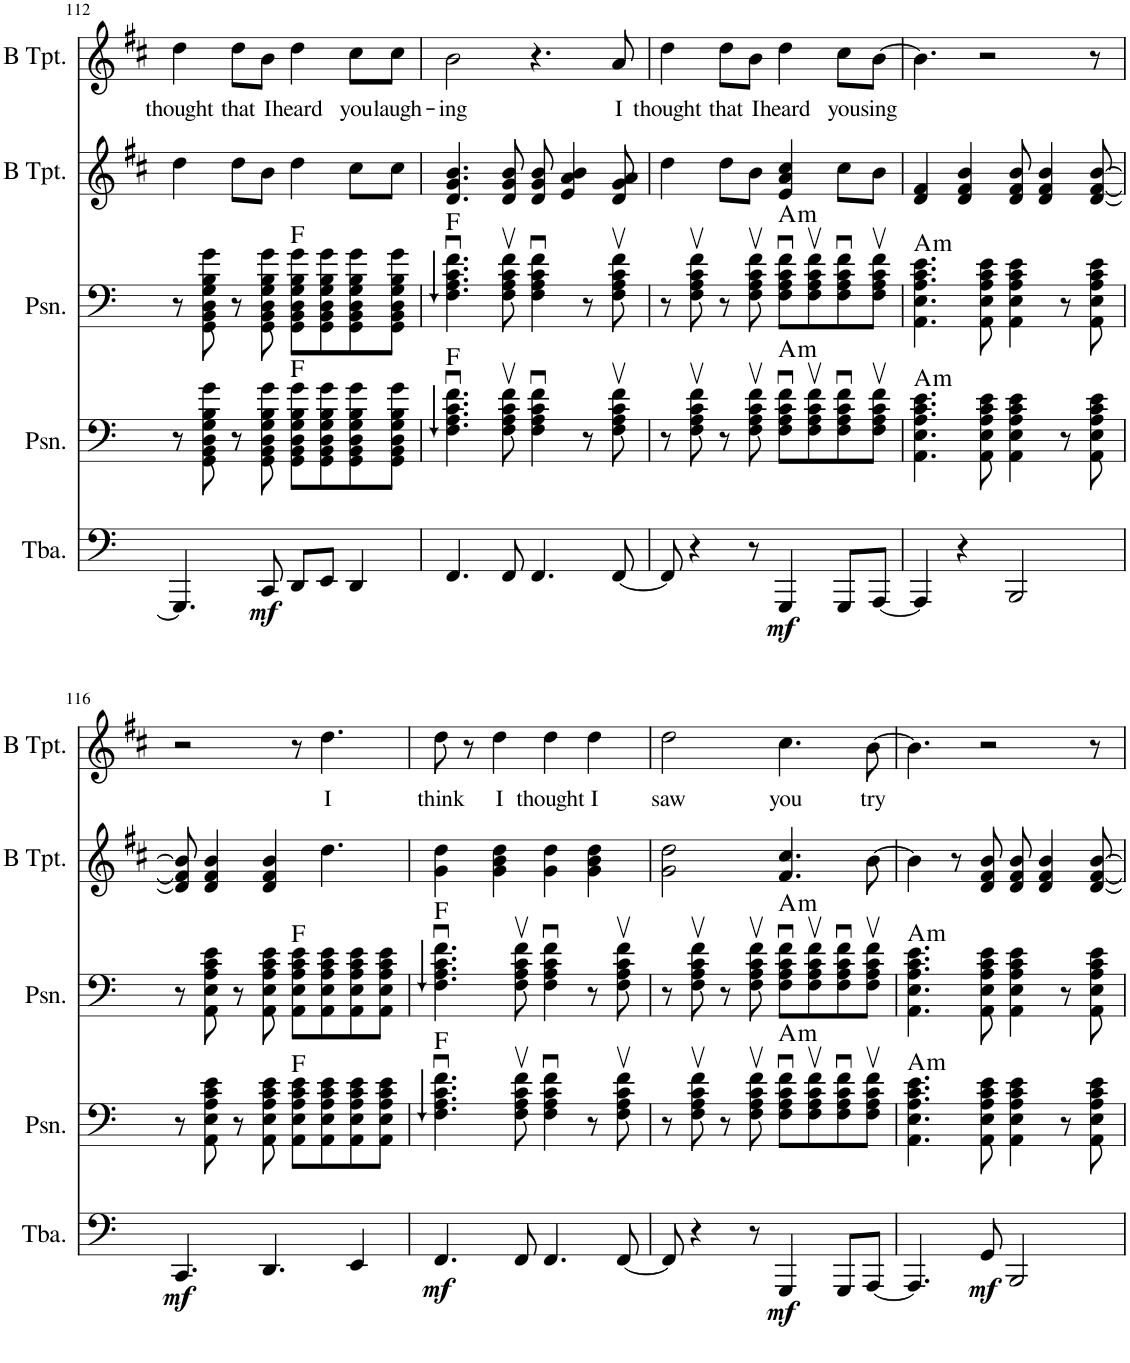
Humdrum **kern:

**kern	**dynam	**kern	**kern	**harte	**kern	**kern	**text
*part5	*part5	*part4	*part3	*part3	*part2	*part1	*part1
*staff5	*staff5	*staff4	*staff3	*	*staff2	*staff1	*staff1
*I"Tuba	*	*I"Posaune	*I"Posaune	*	*I"Trompete in B	*I"Trompete in B	*
*I'Tba.	*	*I'Psn.	*I'Psn.	*	*	*	*
!!LO:PB:g=z
*clefF4	*	*clefF4	*clefF4	*	*clefG2	*clefG2	*
*	*	*	*	*	*Trd1c2	*Trd1c2	*
*k[]	*	*k[]	*k[]	*	*k[f#c#]	*k[f#c#]	*
*M4/4	*	*M4/4	*M4/4	*	*M4/4	*M4/4	*
=112	=112	=112	=112	=112	=112	=112	=112
!	!	!	!	!	!	!	!LO:LY:b
4.GGG/]	.	8r	8r	.	4dd\	4dd\	thought
.	.	8GG\ 8BB\ 8D\ 8G\ 8B\ 8g\	8GG\ 8BB\ 8D\ 8G\ 8B\ 8g\	.	.	.	.
!	!	!	!	!	!	!	!LO:LY:b
.	.	8r	8r	.	8dd\L	8dd\L	that
!	!LO:DY:b	!	!	!	!	!	!LO:LY:b
8CC/	mf	8GG\ 8BB\ 8D\ 8G\ 8B\ 8g\	8GG\ 8BB\ 8D\ 8G\ 8B\ 8g\	.	8b\J	8b\J	I
!	!	!	!	!	!	!	!LO:LY:b
8DD/L	.	8GG\ 8BB\ 8D\ 8G\ 8B\ 8g\L	8GG\ 8BB\ 8D\ 8G\ 8B\ 8g\L	F:maj	4dd\	4dd\	heard
8EE/J	.	8GG\ 8BB\ 8D\ 8G\ 8B\ 8g\	8GG\ 8BB\ 8D\ 8G\ 8B\ 8g\	.	.	.	.
!	!	!	!	!	!	!	!LO:LY:b
4DD/	.	8GG\ 8BB\ 8D\ 8G\ 8B\ 8g\	8GG\ 8BB\ 8D\ 8G\ 8B\ 8g\	.	8cc#\L	8cc#\L	you
!	!	!	!	!	!	!	!LO:LY:b
.	.	8GG\ 8BB\ 8D\ 8G\ 8B\ 8g\J	8GG\ 8BB\ 8D\ 8G\ 8B\ 8g\J	.	8cc#\J	8cc#\J	laugh-
=113	=113	=113	=113	=113	=113	=113	=113
!	!	!	!	!	!	!	!LO:LY:b
4.FF/	.	4.F\::u 4.A\::u 4.c\::u 4.f\::u	4.F\::u 4.A\::u 4.c\::u 4.f\::u	F:maj	4.d/ 4.g/ 4.b/	2b\	-ing
8FF/	.	8F\v 8A\v 8c\v 8f\v	8F\v 8A\v 8c\v 8f\v	.	8d/ 8g/ 8b/	.	.
4.FF/	.	4F\u 4A\u 4c\u 4f\u	4F\u 4A\u 4c\u 4f\u	.	8d/ 8g/ 8b/	4.r	.
.	.	.	.	.	4e/ 4a/ 4b/	.	.
.	.	8r	8r	.	.	.	.
!	!	!	!	!	!	!	!LO:LY:b
[8FF/	.	8F\v 8A\v 8c\v 8f\v	8F\v 8A\v 8c\v 8f\v	.	8d/ 8g/ 8a/	8a/	I
=114	=114	=114	=114	=114	=114	=114	=114
!	!	!	!	!	!	!	!LO:LY:b
8FF/]	.	8r	8r	.	4dd\	4dd\	thought
4r	.	8F\v 8A\v 8c\v 8f\v	8F\v 8A\v 8c\v 8f\v	.	.	.	.
!	!	!	!	!	!	!	!LO:LY:b
.	.	8r	8r	.	8dd\L	8dd\L	that
!	!	!	!	!	!	!	!LO:LY:b
8r	.	8F\v 8A\v 8c\v 8f\v	8F\v 8A\v 8c\v 8f\v	.	8b\J	8b\J	I
!	!LO:DY:b	!	!	!LO:H:kt=m	!	!	!LO:LY:b
4GGG/	mf	8F\u 8A\u 8c\u 8f\uL	8F\u 8A\u 8c\u 8f\uL	A:min	4e/ 4a/ 4cc#/	4dd\	heard
.	.	8F\v 8A\v 8c\v 8f\v	8F\v 8A\v 8c\v 8f\v	.	.	.	.
!	!	!	!	!	!	!	!LO:LY:b
8GGG/L	.	8F\u 8A\u 8c\u 8f\u	8F\u 8A\u 8c\u 8f\u	.	8cc#\L	8cc#\L	you
!	!	!	!	!	!	!	!LO:LY:b
[8AAA/J	.	8F\v 8A\v 8c\v 8f\vJ	8F\v 8A\v 8c\v 8f\vJ	.	8b\J	[8b\J	sing
=115	=115	=115	=115	=115	=115	=115	=115
!	!	!	!	!LO:H:kt=m	!	!	!
4AAA/]	.	4.AA\ 4.E\ 4.A\ 4.c\ 4.e\	4.AA\ 4.E\ 4.A\ 4.c\ 4.e\	A:min	4d/ 4f#/	4.b\]	.
4r	.	.	.	.	4d/ 4f#/ 4b/	.	.
.	.	8AA\ 8E\ 8A\ 8c\ 8e\	8AA\ 8E\ 8A\ 8c\ 8e\	.	.	2r	.
2BBB/	.	4AA\ 4E\ 4A\ 4c\ 4e\	4AA\ 4E\ 4A\ 4c\ 4e\	.	8d/ 8f#/ 8b/	.	.
.	.	.	.	.	4d/ 4f#/ 4b/	.	.
.	.	8r	8r	.	.	.	.
.	.	8AA\ 8E\ 8A\ 8c\ 8e\	8AA\ 8E\ 8A\ 8c\ 8e\	.	[8d/ [8f#/ [8b/	8r	.
!!LO:LB:g=z
=116	=116	=116	=116	=116	=116	=116	=116
!	!LO:DY:b	!	!	!	!	!	!
4.CC/	mf	8r	8r	.	8d/] 8f#/] 8b/]	2r	.
.	.	8AA\ 8E\ 8A\ 8c\ 8e\	8AA\ 8E\ 8A\ 8c\ 8e\	.	4d/ 4f#/ 4b/	.	.
.	.	8r	8r	.	.	.	.
4.DD/	.	8AA\ 8E\ 8A\ 8c\ 8e\	8AA\ 8E\ 8A\ 8c\ 8e\	.	4d/ 4f#/ 4b/	.	.
.	.	8AA\ 8E\ 8A\ 8c\ 8e\L	8AA\ 8E\ 8A\ 8c\ 8e\L	F:maj	.	8r	.
!	!	!	!	!	!	!	!LO:LY:b
.	.	8AA\ 8E\ 8A\ 8c\ 8e\	8AA\ 8E\ 8A\ 8c\ 8e\	.	4.dd\	4.dd\	I
4EE/	.	8AA\ 8E\ 8A\ 8c\ 8e\	8AA\ 8E\ 8A\ 8c\ 8e\	.	.	.	.
.	.	8AA\ 8E\ 8A\ 8c\ 8e\J	8AA\ 8E\ 8A\ 8c\ 8e\J	.	.	.	.
=117	=117	=117	=117	=117	=117	=117	=117
!	!LO:DY:b	!	!	!	!	!	!LO:LY:b
4.FF/	mf	4.F\::u 4.A\::u 4.c\::u 4.f\::u	4.F\::u 4.A\::u 4.c\::u 4.f\::u	F:maj	4g\ 4dd\	8dd\	think
.	.	.	.	.	.	8r	.
!	!	!	!	!	!	!	!LO:LY:b
.	.	.	.	.	4g\ 4b\ 4dd\	4dd\	I
8FF/	.	8F\v 8A\v 8c\v 8f\v	8F\v 8A\v 8c\v 8f\v	.	.	.	.
!	!	!	!	!	!	!	!LO:LY:b
4.FF/	.	4F\u 4A\u 4c\u 4f\u	4F\u 4A\u 4c\u 4f\u	.	4g\ 4dd\	4dd\	thought
!	!	!	!	!	!	!	!LO:LY:b
.	.	8r	8r	.	4g\ 4b\ 4dd\	4dd\	I
[8FF/	.	8F\v 8A\v 8c\v 8f\v	8F\v 8A\v 8c\v 8f\v	.	.	.	.
=118	=118	=118	=118	=118	=118	=118	=118
!	!	!	!	!	!	!	!LO:LY:b
8FF/]	.	8r	8r	.	2g\ 2dd\	2dd\	saw
4r	.	8F\v 8A\v 8c\v 8f\v	8F\v 8A\v 8c\v 8f\v	.	.	.	.
.	.	8r	8r	.	.	.	.
8r	.	8F\v 8A\v 8c\v 8f\v	8F\v 8A\v 8c\v 8f\v	.	.	.	.
!	!LO:DY:b	!	!	!LO:H:kt=m	!	!	!LO:LY:b
4GGG/	mf	8F\u 8A\u 8c\u 8f\uL	8F\u 8A\u 8c\u 8f\uL	A:min	4.f#/ 4.cc#/	4.cc#\	you
.	.	8F\v 8A\v 8c\v 8f\v	8F\v 8A\v 8c\v 8f\v	.	.	.	.
8GGG/L	.	8F\u 8A\u 8c\u 8f\u	8F\u 8A\u 8c\u 8f\u	.	.	.	.
!	!	!	!	!	!	!	!LO:LY:b
[8AAA/J	.	8F\v 8A\v 8c\v 8f\vJ	8F\v 8A\v 8c\v 8f\vJ	.	[8b\	[8b\	try
=119	=119	=119	=119	=119	=119	=119	=119
!	!	!	!	!LO:H:kt=m	!	!	!
4.AAA/]	.	4.AA\ 4.E\ 4.A\ 4.c\ 4.e\	4.AA\ 4.E\ 4.A\ 4.c\ 4.e\	A:min	4b\]	4.b\]	.
.	.	.	.	.	8r	.	.
!	!LO:DY:b	!	!	!	!	!	!
8GG/	mf	8AA\ 8E\ 8A\ 8c\ 8e\	8AA\ 8E\ 8A\ 8c\ 8e\	.	8d/ 8f#/ 8b/	2r	.
2BBB/	.	4AA\ 4E\ 4A\ 4c\ 4e\	4AA\ 4E\ 4A\ 4c\ 4e\	.	8d/ 8f#/ 8b/	.	.
.	.	.	.	.	4d/ 4f#/ 4b/	.	.
.	.	8r	8r	.	.	.	.
.	.	8AA\ 8E\ 8A\ 8c\ 8e\	8AA\ 8E\ 8A\ 8c\ 8e\	.	[8d/ [8f#/ [8b/	8r	.
=	=	=	=	=	=	=	=
*-	*-	*-	*-	*-	*-	*-	*-
